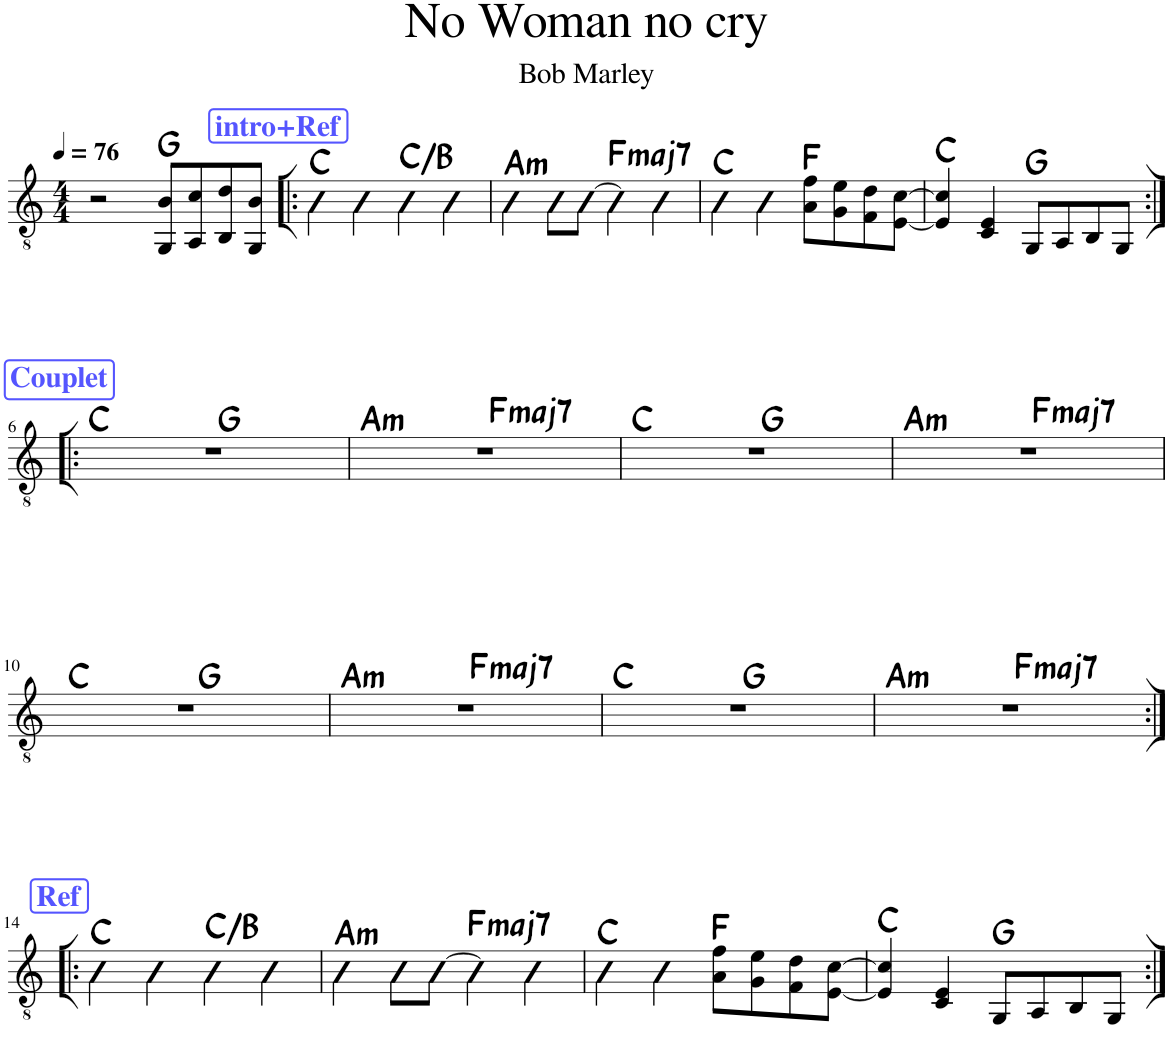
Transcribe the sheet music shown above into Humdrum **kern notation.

**kern	**harte
*part1	*part1
*staff1	*
*I"Classical Guitar	*
*I'Guit.	*
*clefGv2	*
*k[]	*
*M4/4	*
*MM76	*
=1	=1
2r	.
8GG/ 8B/L	G:maj
8AA/ 8c/	.
8BB/ 8d/	.
8GG/ 8B/J	.
!!LO:REH:place=s1:a:B:cj:color=#5555FF:fs=14:t=intro+Ref
=2!|:	=2!|:
4C\	C:maj
4C\	.
4BB\	C:maj/7
4BB\	.
=3	=3
!	!LO:H:kt=m
4AA\	A:min
8AA\L	.
[8F\J	.
!	!LO:H:kt=maj7
4F\]	F:maj7
4F\	.
=4	=4
4C\	C:maj
4C\	.
8A\ 8f\L	F:maj
8G\ 8e\	.
8F\ 8d\	.
[8E\ [8c\J	.
=5	=5
4E/] 4c/]	C:maj
4C/ 4E/	.
8GG/L	G:maj
8AA/	.
8BB/	.
8GG/J	.
!!LO:LB:g=z
!!LO:REH:place=s1:a:B:cj:color=#5555FF:fs=14:t=Couplet
=6:|!|:	=6:|!|:
*^	*
1r	2ryy	C:maj
.	2ryy	G:maj
=7	=7	=7
!	!	!LO:H:kt=m
1r	2ryy	A:min
!	!	!LO:H:kt=maj7
.	2ryy	F:maj7
=8	=8	=8
1r	2ryy	C:maj
.	2ryy	G:maj
=9	=9	=9
!	!	!LO:H:kt=m
1r	2ryy	A:min
!	!	!LO:H:kt=maj7
.	2ryy	F:maj7
!!LO:LB:g=z	!!
=10	=10	=10
1r	2ryy	C:maj
.	2ryy	G:maj
=11	=11	=11
!	!	!LO:H:kt=m
1r	2ryy	A:min
!	!	!LO:H:kt=maj7
.	2ryy	F:maj7
=12	=12	=12
1r	2ryy	C:maj
.	2ryy	G:maj
=13	=13	=13
!	!	!LO:H:kt=m
1r	2ryy	A:min
!	!	!LO:H:kt=maj7
.	2ryy	F:maj7
*v	*v	*
!!LO:LB:g=z
!!LO:REH:place=s1:a:B:cj:color=#5555FF:fs=14:t=Ref
=14:|!|:	=14:|!|:
4C\	C:maj
4C\	.
4BB\	C:maj/7
4BB\	.
=15	=15
!	!LO:H:kt=m
4AA\	A:min
8AA\L	.
[8F\J	.
!	!LO:H:kt=maj7
4F\]	F:maj7
4F\	.
=16	=16
4C\	C:maj
4C\	.
8A\ 8f\L	F:maj
8G\ 8e\	.
8F\ 8d\	.
[8E\ [8c\J	.
=17	=17
4E/] 4c/]	C:maj
4C/ 4E/	.
8GG/L	G:maj
8AA/	.
8BB/	.
8GG/J	.
=:|!	=:|!
*-	*-
